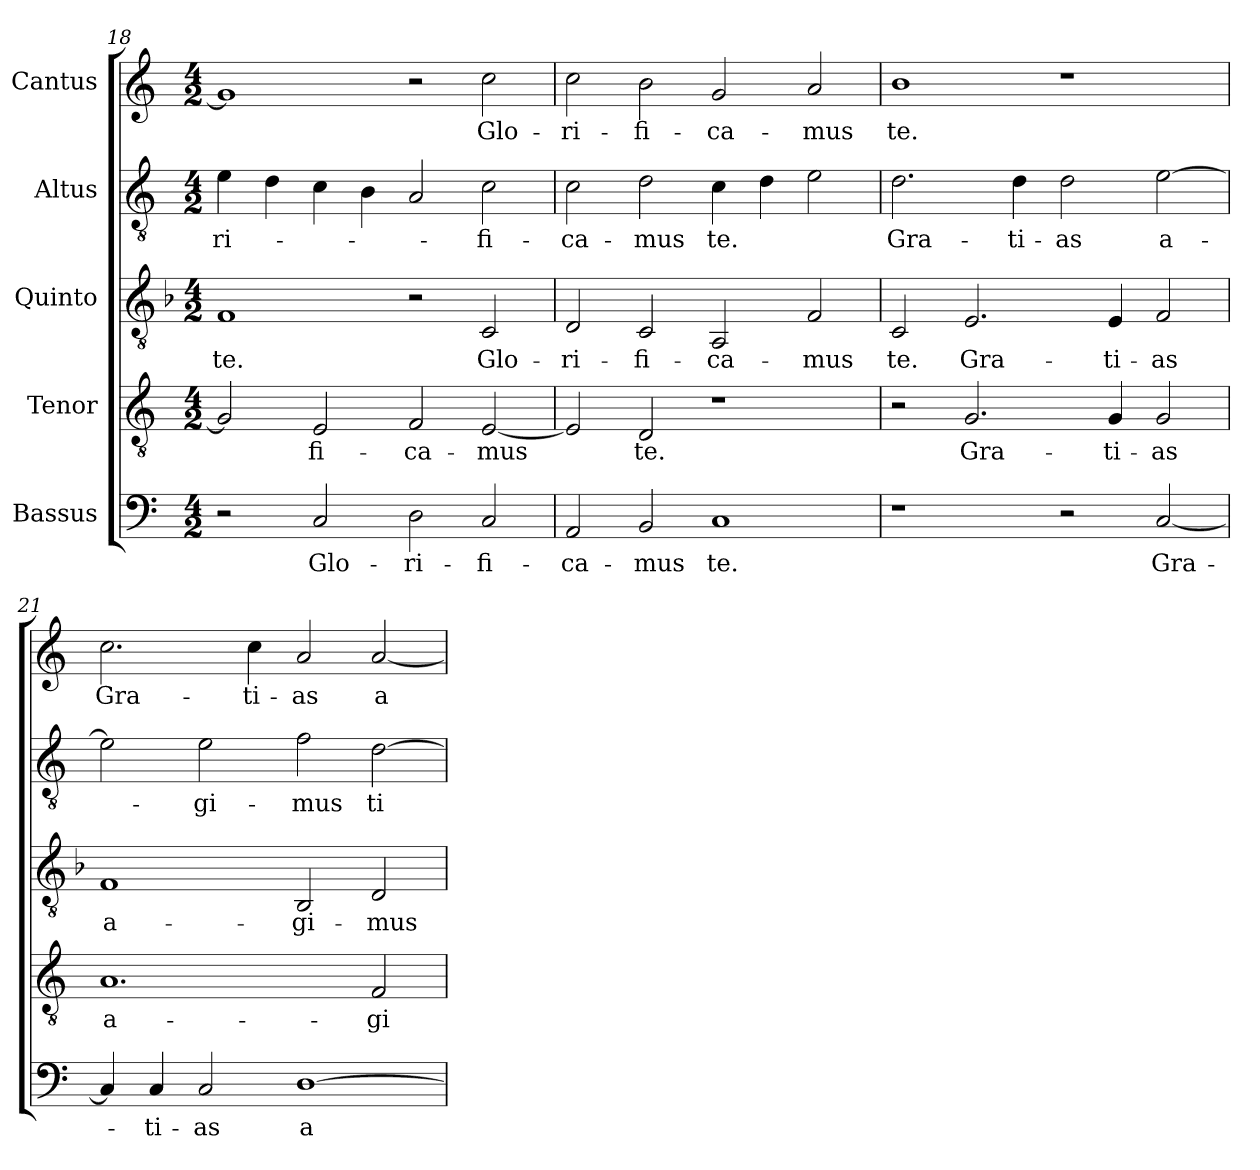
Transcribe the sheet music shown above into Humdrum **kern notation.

**kern	**text	**kern	**text	**kern	**text	**kern	**text	**kern	**text
*part5	*part5	*part4	*part4	*part3	*part3	*part2	*part2	*part1	*part1
*staff5	*staff5	*staff4	*staff4	*staff3	*staff3	*staff2	*staff2	*staff1	*staff1
*I"Bassus	*	*I"Tenor	*	*I"Quinto	*	*I"Altus	*	*I"Cantus	*
*clefF4	*	*clefGv2	*	*clefGv2	*	*clefGv2	*	*clefG2	*
*	*	*	*	*ITrd-4c-7	*	*	*	*	*
*k[]	*	*k[]	*	*k[]	*	*k[]	*	*k[]	*
*C:	*	*C:	*	*C:	*	*C:	*	*C:	*
*M4/2	*	*M4/2	*	*M4/2	*	*M4/2	*	*M4/2	*
=18	=18	=18	=18	=18	=18	=18	=18	=18	=18
!	!	!	!	!	!LO:LY:b:color=#000000	!	!	!	!
!	!	!	!	!	!	!	!LO:LY:b:color=#000000	!	!
2r	.	2Gi/]	.	1ci	te.	4ei\	-ri-	1gi]	.
.	.	.	.	.	.	4di\	.	.	.
!	!LO:LY:b:color=#000000	!	!	!	!	!	!	!	!
!	!	!	!LO:LY:b:color=#000000	!	!	!	!	!	!
2Ci/	Glo-	2Ei/	-fi-	.	.	4ci\	.	.	.
.	.	.	.	.	.	4Bi\	.	.	.
!	!LO:LY:b:color=#000000	!	!	!	!	!	!	!	!
!	!	!	!LO:LY:b:color=#000000	!	!	!	!	!	!
2Di\	-ri-	2Fi/	-ca-	2r	.	2Ai/	.	2r	.
!	!LO:LY:b:color=#000000	!	!	!	!	!	!	!	!
!	!	!	!LO:LY:b:color=#000000	!	!	!	!	!	!
!	!	!	!	!	!LO:LY:b:color=#000000	!	!	!	!
!	!	!	!	!	!	!	!LO:LY:b:color=#000000	!	!
!	!	!	!	!	!	!	!	!	!LO:LY:b:color=#000000
2Ci/	-fi-	[<2Ei/	-mus	2Gi/	Glo-	2ci\	-fi-	2cci\	Glo-
=19	=19	=19	=19	=19	=19	=19	=19	=19	=19
!	!LO:LY:b:color=#000000	!	!	!	!	!	!	!	!
!	!	!	!	!	!LO:LY:b:color=#000000	!	!	!	!
!	!	!	!	!	!	!	!LO:LY:b:color=#000000	!	!
!	!	!	!	!	!	!	!	!	!LO:LY:b:color=#000000
2AAi/	-ca-	2Ei/]	.	2Ai/	-ri-	2ci\	-ca-	2cci\	-ri-
!	!LO:LY:b:color=#000000	!	!	!	!	!	!	!	!
!	!	!	!LO:LY:b:color=#000000	!	!	!	!	!	!
!	!	!	!	!	!LO:LY:b:color=#000000	!	!	!	!
!	!	!	!	!	!	!	!LO:LY:b:color=#000000	!	!
!	!	!	!	!	!	!	!	!	!LO:LY:b:color=#000000
2BBi/	-mus	2Di/	te.	2Gi/	-fi-	2di\	-mus	2bi\	-fi-
!	!LO:LY:b:color=#000000	!	!	!	!	!	!	!	!
!	!	!	!	!	!LO:LY:b:color=#000000	!	!	!	!
!	!	!	!	!	!	!	!LO:LY:b:color=#000000	!	!
!	!	!	!	!	!	!	!	!	!LO:LY:b:color=#000000
1Ci	te.	1r	.	2Ei/	-ca-	4ci\	te.	2gi/	-ca-
.	.	.	.	.	.	4di\	.	.	.
!	!	!	!	!	!LO:LY:b:color=#000000	!	!	!	!
!	!	!	!	!	!	!	!	!	!LO:LY:b:color=#000000
.	.	.	.	2ci/	-mus	2ei\	.	2ai/	-mus
=20	=20	=20	=20	=20	=20	=20	=20	=20	=20
!	!	!	!	!	!LO:LY:b:color=#000000	!	!	!	!
!	!	!	!	!	!	!	!LO:LY:b:color=#000000	!	!
!	!	!	!	!	!	!	!	!	!LO:LY:b:color=#000000
1r	.	2r	.	2Gi/	te.	2.di\	Gra-	1bi	te.
!	!	!	!LO:LY:b:color=#000000	!	!	!	!	!	!
!	!	!	!	!	!LO:LY:b:color=#000000	!	!	!	!
.	.	2.Gi/	Gra-	2.Bi/	Gra-	.	.	.	.
!	!	!	!	!	!	!	!LO:LY:b:color=#000000	!	!
.	.	.	.	.	.	4di\	-ti-	.	.
!	!	!	!	!	!	!	!LO:LY:b:color=#000000	!	!
2r	.	.	.	.	.	2di\	-as	1r	.
!	!	!	!LO:LY:b:color=#000000	!	!	!	!	!	!
!	!	!	!	!	!LO:LY:b:color=#000000	!	!	!	!
.	.	4Gi/	-ti-	4Bi/	-ti-	.	.	.	.
!	!LO:LY:b:color=#000000	!	!	!	!	!	!	!	!
!	!	!	!LO:LY:b:color=#000000	!	!	!	!	!	!
!	!	!	!	!	!LO:LY:b:color=#000000	!	!	!	!
!	!	!	!	!	!	!	!LO:LY:b:color=#000000	!	!
[<2Ci/	Gra-	2Gi/	-as	2ci/	-as	[>2ei\	a-	.	.
!!LO:PB:g=z
=21	=21	=21	=21	=21	=21	=21	=21	=21	=21
!	!	!	!LO:LY:b:color=#000000	!	!	!	!	!	!
!	!	!	!	!	!LO:LY:b:color=#000000	!	!	!	!
!	!	!	!	!	!	!	!	!	!LO:LY:b:color=#000000
4Ci/]	.	1.Ai	a-	1ci	a-	2ei\]	.	2.cci\	Gra-
!	!LO:LY:b:color=#000000	!	!	!	!	!	!	!	!
4Ci/	-ti-	.	.	.	.	.	.	.	.
!	!LO:LY:b:color=#000000	!	!	!	!	!	!	!	!
!	!	!	!	!	!	!	!LO:LY:b:color=#000000	!	!
2Ci/	-as	.	.	.	.	2ei\	-gi-	.	.
!	!	!	!	!	!	!	!	!	!LO:LY:b:color=#000000
.	.	.	.	.	.	.	.	4cci\	-ti-
!	!LO:LY:b:color=#000000	!	!	!	!	!	!	!	!
!	!	!	!	!	!LO:LY:b:color=#000000	!	!	!	!
!	!	!	!	!	!	!	!LO:LY:b:color=#000000	!	!
!	!	!	!	!	!	!	!	!	!LO:LY:b:color=#000000
[>1Di	a-	.	.	2Fi/	-gi-	2fi\	-mus	2ai/	-as
!	!	!	!LO:LY:b:color=#000000	!	!	!	!	!	!
!	!	!	!	!	!LO:LY:b:color=#000000	!	!	!	!
!	!	!	!	!	!	!	!LO:LY:b:color=#000000	!	!
!	!	!	!	!	!	!	!	!	!LO:LY:b:color=#000000
.	.	2Fi/	-gi-	2Ai/	-mus	[>2di\	ti-	[<2ai/	a-
=	=	=	=	=	=	=	=	=	=
*-	*-	*-	*-	*-	*-	*-	*-	*-	*-
